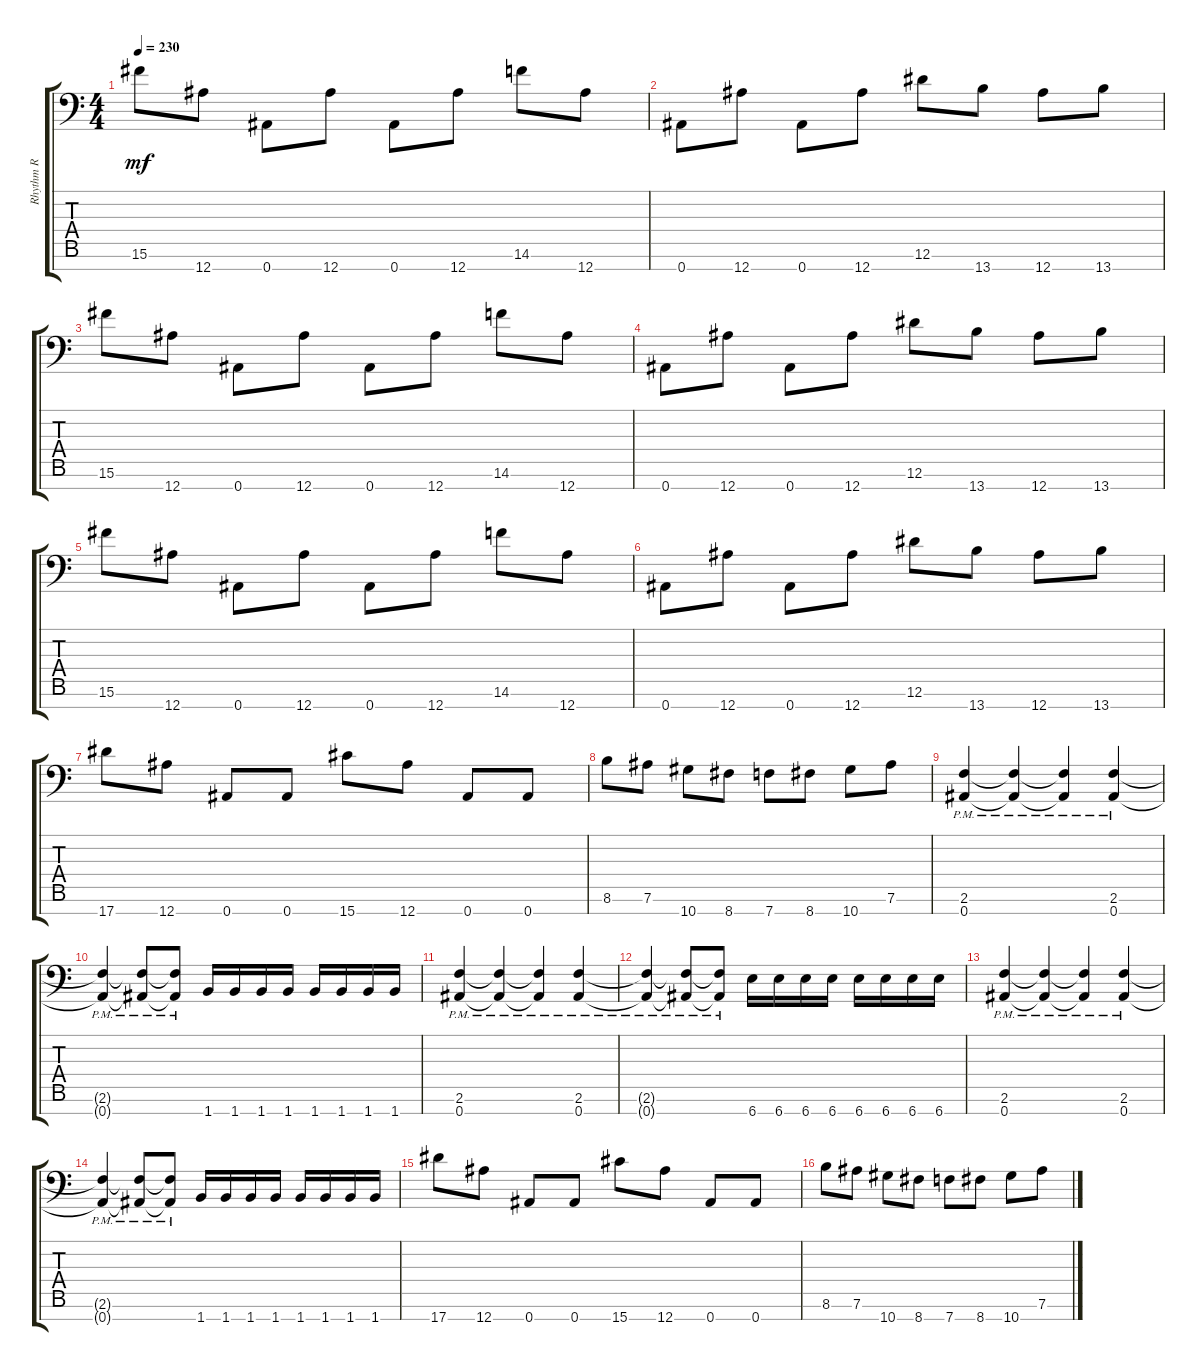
\track ("Rhythm R" "Rhythm R") {instrument distortionguitar}
\staff {score tabs}
\tuning (Eb4 Bb3 Gb3 Db3 Ab2 Eb2 Bb1) {hide}
\ts (4 4)
\tempo 230
\clef f4
\ks c
15.6.8{dy mf} 12.7.8 0.7.8 12.7.8 0.7.8 12.7.8 14.6.8 12.7.8 |
0.7.8 12.7.8 0.7.8 12.7.8 12.6.8 13.7.8 12.7.8 13.7.8 |
15.6.8 12.7.8 0.7.8 12.7.8 0.7.8 12.7.8 14.6.8 12.7.8 |
0.7.8 12.7.8 0.7.8 12.7.8 12.6.8 13.7.8 12.7.8 13.7.8 |
15.6.8 12.7.8 0.7.8 12.7.8 0.7.8 12.7.8 14.6.8 12.7.8 |
0.7.8 12.7.8 0.7.8 12.7.8 12.6.8 13.7.8 12.7.8 13.7.8 |
17.7.8 12.7.8 0.7.8 0.7.8 15.7.8 12.7.8 0.7.8 0.7.8 |
8.6.8 7.6.8 10.7.8 8.7.8 7.7.8 8.7.8 10.7.8 7.6.8 |
(2.6{pm} 0.7).4 (2.6{pm t} 0.7{t}).4 (2.6{pm t} 0.7{t}).4 (2.6{pm} 0.7).4 |
(2.6{pm t} 0.7{t}).4 (2.6{pm t} 0.7{t}).8 (2.6{pm t} 0.7{t}).8 1.7.16 1.7.16 1.7.16 1.7.16 1.7.16 1.7.16 1.7.16 1.7.16 |
(2.6{pm} 0.7).4 (2.6{pm t} 0.7{t}).4 (2.6{pm t} 0.7{t}).4 (2.6{pm} 0.7).4 |
(2.6{pm t} 0.7{t}).4 (2.6{pm t} 0.7{t}).8 (2.6{pm t} 0.7{t}).8 6.7.16 6.7.16 6.7.16 6.7.16 6.7.16 6.7.16 6.7.16 6.7.16 |
(2.6{pm} 0.7).4 (2.6{pm t} 0.7{t}).4 (2.6{pm t} 0.7{t}).4 (2.6{pm} 0.7).4 |
(2.6{pm t} 0.7{t}).4 (2.6{pm t} 0.7{t}).8 (2.6{pm t} 0.7{t}).8 1.7.16 1.7.16 1.7.16 1.7.16 1.7.16 1.7.16 1.7.16 1.7.16 |
17.7.8 12.7.8 0.7.8 0.7.8 15.7.8 12.7.8 0.7.8 0.7.8 |
8.6.8 7.6.8 10.7.8 8.7.8 7.7.8 8.7.8 10.7.8 7.6.8
